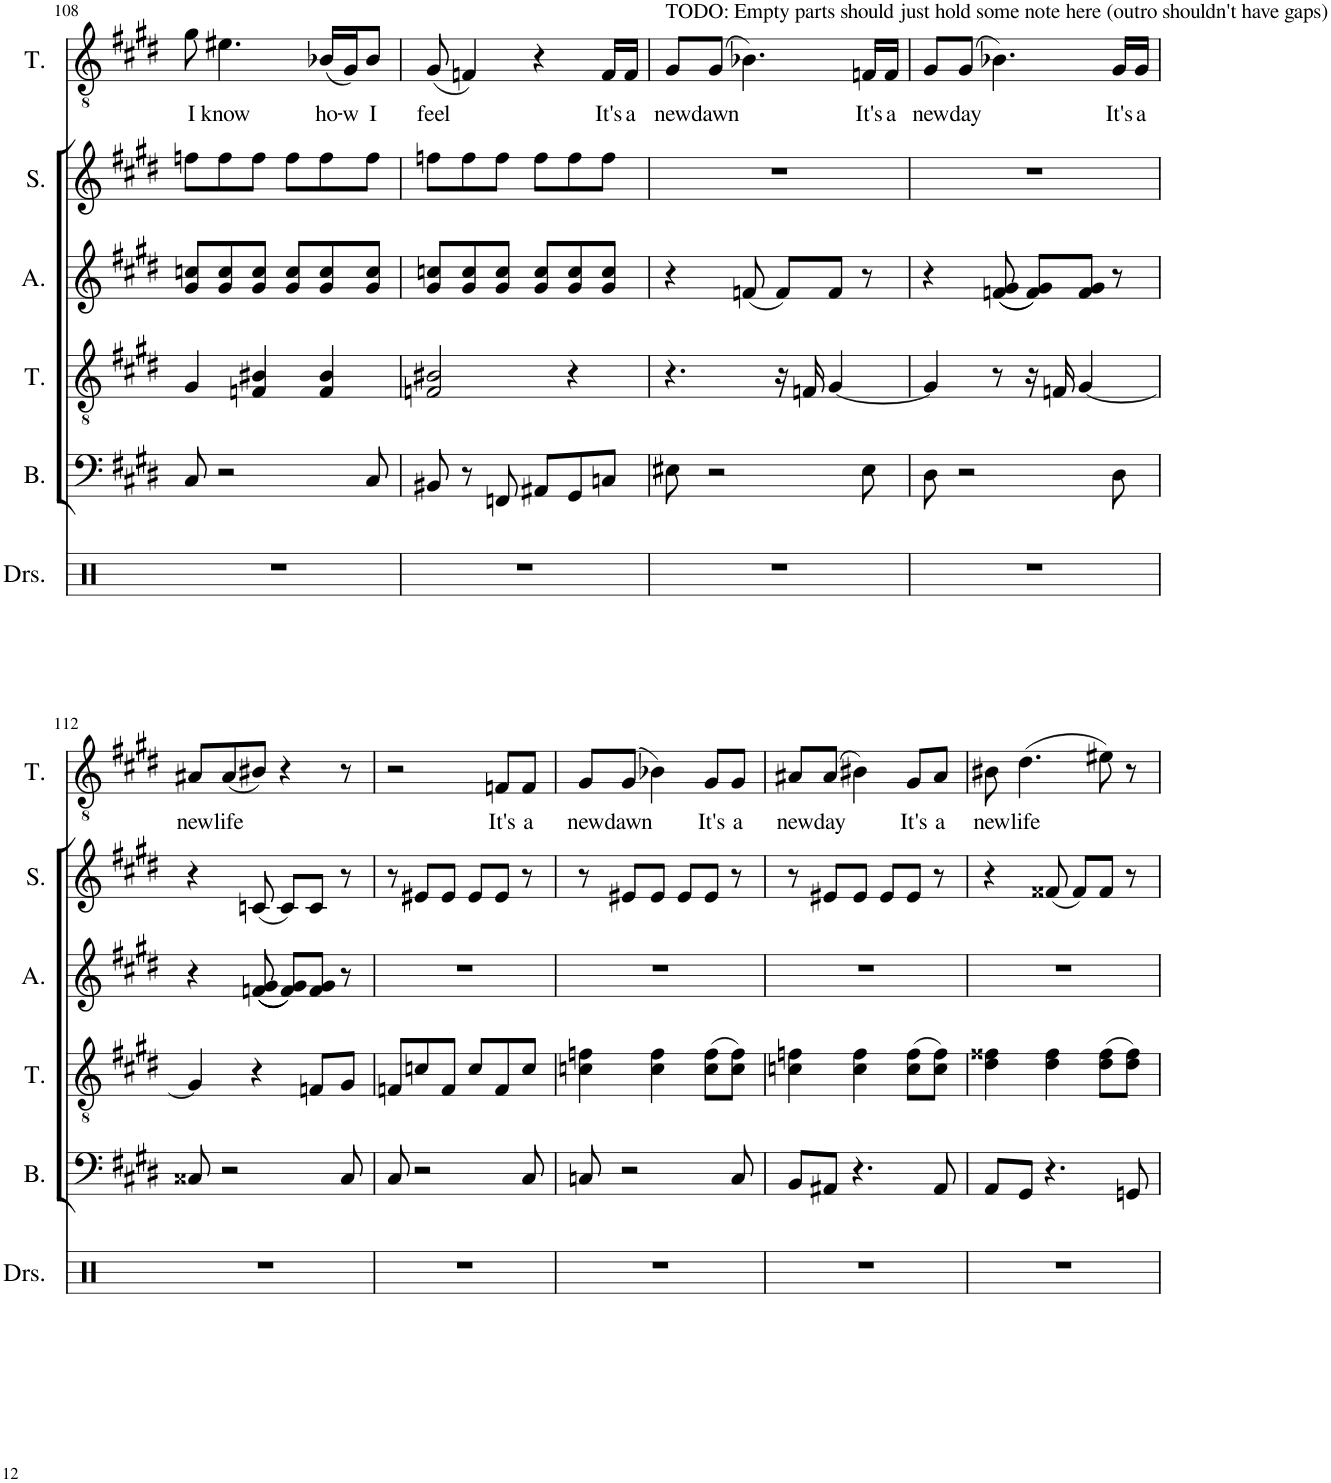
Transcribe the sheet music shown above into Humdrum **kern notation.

**kern	**kern	**kern	**kern	**kern	**kern	**text
*part6	*part5	*part4	*part3	*part2	*part1	*part1
*staff6	*staff5	*staff4	*staff3	*staff2	*staff1	*staff1
*I"Drumset	*I"Bass	*I"Tenor	*I"Alto	*I"Soprano	*I"Tenor	*
*I'Drs.	*I'B.	*I'T.	*I'A.	*I'S.	*I'T.	*
!!LO:PB:g=z
*clefX	*clefF4	*clefGv2	*clefG2	*clefG2	*clefGv2	*
*k[]	*k[f#c#g#d#]	*k[f#c#g#d#]	*k[f#c#g#d#]	*k[f#c#g#d#]	*k[f#c#g#d#]	*
*M6/8	*M6/8	*M6/8	*M6/8	*M6/8	*M6/8	*
=108	=108	=108	=108	=108	=108	=108
!	!	!	!	!	!	!LO:LY:b
2.r	8C#/	4G#/	8g#/ 8ccn/L	8ffn\L	8g#\	I
!	!	!	!	!	!	!LO:LY:b
.	2r	.	8g#/ 8cc/	8ff\	4.e#X\	know
.	.	4Fn/ 4B#X/	8g#/ 8cc/J	8ff\J	.	.
.	.	.	8g#/ 8cc/L	8ff\L	.	.
!	!	!	!	!	!	!LO:LY:b
.	.	4F/ 4B#/	8g#/ 8cc/	8ff\	(16B-X/LL	ho-
!	!	!	!	!	!	!LO:LY:b
.	.	.	.	.	16G#/J)	-w
!	!	!	!	!	!	!LO:LY:b
.	8C#/	.	8g#/ 8cc/J	8ff\J	8B-/J	I
=109	=109	=109	=109	=109	=109	=109
!	!	!	!	!	!	!LO:LY:b
2.r	8BB#X/	2Fn/ 2B#X/	8g#/ 8ccn/L	8ffn\L	(8G#/	feel
.	8r	.	8g#/ 8cc/	8ff\	4Fn/)	.
.	8FFn/	.	8g#/ 8cc/J	8ff\J	.	.
.	8AA#X/L	.	8g#/ 8cc/L	8ff\L	4r	.
.	8GG#/	4r	8g#/ 8cc/	8ff\	.	.
!	!	!	!	!	!	!LO:LY:b
.	8Cn/J	.	8g#/ 8cc/J	8ff\J	16F/LL	It's
!	!	!	!	!	!	!LO:LY:b
.	.	.	.	.	16F/JJ	a
=110	=110	=110	=110	=110	=110	=110
!	!	!	!	!	!LO:TX:a:t=TODO&colon; Empty parts should just hold some note here (outro shouldn't have gaps)	!
!	!	!	!	!	!	!LO:LY:b
2.r	8E#X\	4.r	4r	2.r	8G#/L	new
!	!	!	!	!	!	!LO:LY:b
.	2r	.	.	.	(8G#/J	dawn
.	.	.	(8fn/	.	4.B-X\)	.
.	.	16r	8f/L)	.	.	.
.	.	16Fn/	.	.	.	.
.	.	[4G#/	8f/J	.	.	.
!	!	!	!	!	!	!LO:LY:b
.	8E#\	.	8r	.	16Fn/LL	It's
!	!	!	!	!	!	!LO:LY:b
.	.	.	.	.	16F/JJ	a
=111	=111	=111	=111	=111	=111	=111
!	!	!	!	!	!	!LO:LY:b
2.r	8D#\	4G#/]	4r	2.r	8G#/L	new
!	!	!	!	!	!	!LO:LY:b
.	2r	.	.	.	(8G#/J	day
.	.	8r	((8fn/ 8g#/	.	4.B-X\)	.
.	.	16r	8f/ 8g#/L))	.	.	.
.	.	16Fn/	.	.	.	.
.	.	[4G#/	8f/ 8g#/J	.	.	.
!	!	!	!	!	!	!LO:LY:b
.	8D#\	.	8r	.	16G#/LL	It's
!	!	!	!	!	!	!LO:LY:b
.	.	.	.	.	16G#/JJ	a
!!LO:LB:g=z
=112	=112	=112	=112	=112	=112	=112
!	!	!	!	!	!	!LO:LY:b
2.r	8C##X/	4G#/]	4r	4r	8A#X/L	new
!	!	!	!	!	!	!LO:LY:b
.	2r	.	.	.	(8A#/	life
.	.	4r	((((8fn/ 8g#/	(8cn/	8B#X/J)	.
.	.	.	8f/ 8g#/L))))	8c/L)	4r	.
.	.	8Fn/L	8f/ 8g#/J	8c/J	.	.
.	8C##/	8G#/J	8r	8r	8r	.
=113	=113	=113	=113	=113	=113	=113
2.r	8C#/	8Fn/L	2.r	8r	2r	.
.	2r	8cn/	.	8e#X/L	.	.
.	.	8F/J	.	8e#/J	.	.
.	.	8c/L	.	8e#/L	.	.
!	!	!	!	!	!	!LO:LY:b
.	.	8F/	.	8e#/J	8Fn/L	It's
!	!	!	!	!	!	!LO:LY:b
.	8C#/	8c/J	.	8r	8F/J	a
=114	=114	=114	=114	=114	=114	=114
!	!	!	!	!	!	!LO:LY:b
2.r	8Cn/	4cn\ 4fn\	2.r	8r	8G#/L	new
!	!	!	!	!	!	!LO:LY:b
.	2r	.	.	8e#X/L	(8G#/J	dawn
.	.	4c\ 4f\	.	8e#/J	4B-X\)	.
.	.	.	.	8e#/L	.	.
!	!	!	!	!	!	!LO:LY:b
.	.	(8c\ 8f\L	.	8e#/J	8G#/L	It's
!	!	!	!	!	!	!LO:LY:b
.	8C/	8c\ 8f\J)	.	8r	8G#/J	a
=115	=115	=115	=115	=115	=115	=115
!	!	!	!	!	!	!LO:LY:b
2.r	8BB/L	4cn\ 4fn\	2.r	8r	8A#X/L	new
!	!	!	!	!	!	!LO:LY:b
.	8AA#X/J	.	.	8e#X/L	(8A#/J	day
.	4.r	4c\ 4f\	.	8e#/J	4B#X\)	.
.	.	.	.	8e#/L	.	.
!	!	!	!	!	!	!LO:LY:b
.	.	(8c\ 8f\L	.	8e#/J	8G#/L	It's
!	!	!	!	!	!	!LO:LY:b
.	8AA#/	8c\ 8f\J)	.	8r	8A#/J	a
=116	=116	=116	=116	=116	=116	=116
!	!	!	!	!	!	!LO:LY:b
2.r	8AA/L	4d#\ 4f##X\	2.r	4r	8B#X\	new
!	!	!	!	!	!	!LO:LY:b
.	8GG#/J	.	.	.	(4.d#\	life
.	4.r	4d#\ 4f##\	.	(8f##X/	.	.
.	.	.	.	8f##/L)	.	.
.	.	(8d#\ 8f##\L	.	8f##/J	8e#X\)	.
.	8GGn/	8d#\ 8f##\J)	.	8r	8r	.
=	=	=	=	=	=	=
*-	*-	*-	*-	*-	*-	*-
